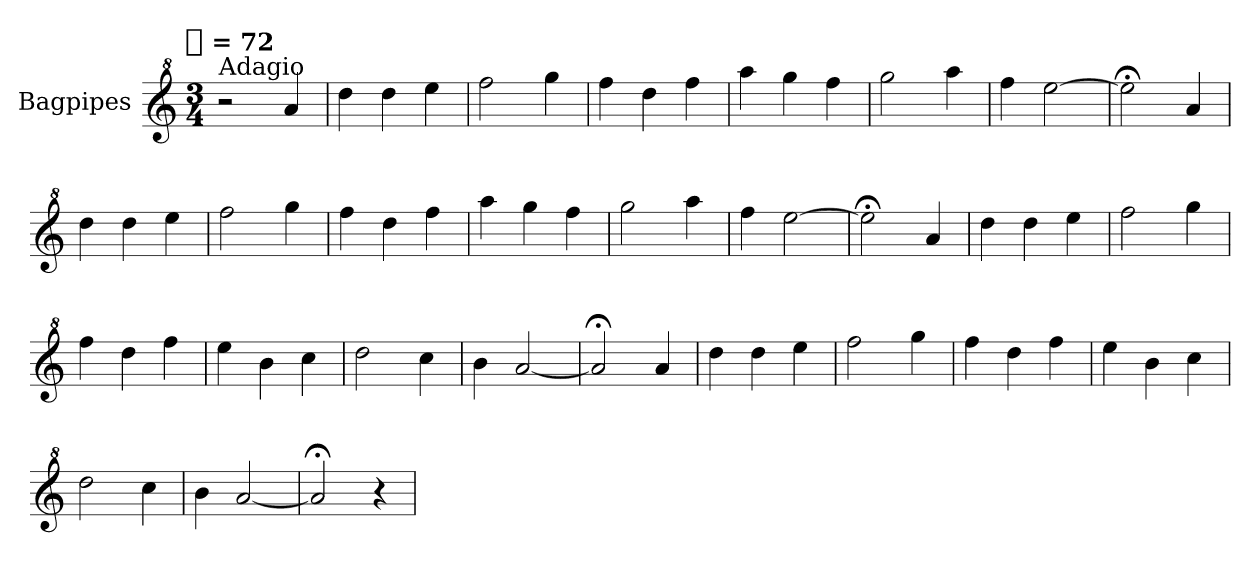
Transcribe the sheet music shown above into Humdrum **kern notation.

**kern
*part1
*staff1
*I"Bagpipes
*I'Bag
*clefG^2
*k[]
!!LO:TX:omd:t=[quarter] = 72
*M3/4
*MM72
=1
!LO:TX:a:t=Adagio
2r
4aa
=
4ddd
4ddd
4eee
=
2fff
4ggg
=
4fff
4ddd
4fff
=
4aaa
4ggg
4fff
=
2ggg
4aaa
=
4fff
[2eee
=
2eee;<]
4aa
=
4ddd
4ddd
4eee
=
2fff
4ggg
=
4fff
4ddd
4fff
=
4aaa
4ggg
4fff
=
2ggg
4aaa
=
4fff
[2eee
=
2eee;<]
4aa
=
4ddd
4ddd
4eee
=
2fff
4ggg
=
4fff
4ddd
4fff
=
4eee
4bb
4ccc
=
2ddd
4ccc
=
4bb
[2aa
=
2aa;<]
4aa
=
4ddd
4ddd
4eee
=
2fff
4ggg
=
4fff
4ddd
4fff
=
4eee
4bb
4ccc
=
2ddd
4ccc
=
4bb
[2aa
=
2aa;<]
4r
=
*-
